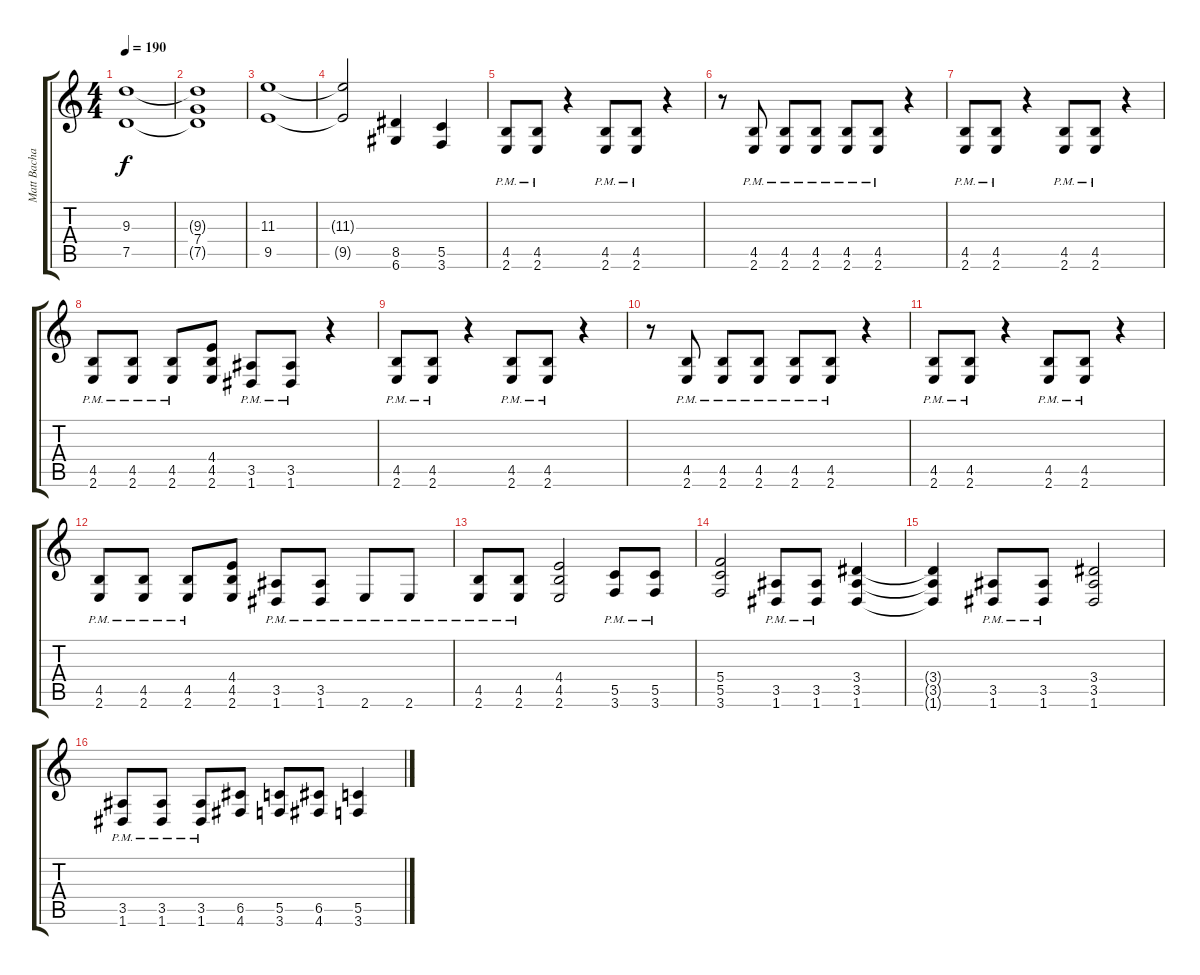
\track ("Matt Bachand" "Matt Bacha") {instrument distortionguitar}
\staff {score tabs}
\tuning (D4 A3 F3 C3 G2 D2) {hide}
\ts (4 4)
\tempo 190
\clef g2
\ks c
(9.3 7.5).1{dy f} |
(9.3{t} 7.4 7.5{t}).1 |
(11.3 9.5).1 |
(11.3{t} 9.5{t}).2 (8.5 6.6).4 (5.5 3.6).4 |
(4.5{pm} 2.6{pm}).8 (4.5{pm} 2.6{pm}).8 r.4 (4.5{pm} 2.6{pm}).8 (4.5{pm} 2.6{pm}).8 r.4 |
r.8 (4.5{pm} 2.6{pm}).8 (4.5{pm} 2.6{pm}).8 (4.5{pm} 2.6{pm}).8 (4.5{pm} 2.6{pm}).8 (4.5{pm} 2.6{pm}).8 r.4 |
(4.5{pm} 2.6{pm}).8 (4.5{pm} 2.6{pm}).8 r.4 (4.5{pm} 2.6{pm}).8 (4.5{pm} 2.6{pm}).8 r.4 |
(4.5{pm} 2.6{pm}).8 (4.5{pm} 2.6{pm}).8 (4.5{pm} 2.6{pm}).8 (4.4 4.5 2.6).8 (3.5{pm} 1.6{pm}).8 (3.5{pm} 1.6{pm}).8 r.4 |
(4.5{pm} 2.6{pm}).8 (4.5{pm} 2.6{pm}).8 r.4 (4.5{pm} 2.6{pm}).8 (4.5{pm} 2.6{pm}).8 r.4 |
r.8 (4.5{pm} 2.6{pm}).8 (4.5{pm} 2.6{pm}).8 (4.5{pm} 2.6{pm}).8 (4.5{pm} 2.6{pm}).8 (4.5{pm} 2.6{pm}).8 r.4 |
(4.5{pm} 2.6{pm}).8 (4.5{pm} 2.6{pm}).8 r.4 (4.5{pm} 2.6{pm}).8 (4.5{pm} 2.6{pm}).8 r.4 |
(4.5{pm} 2.6{pm}).8 (4.5{pm} 2.6{pm}).8 (4.5{pm} 2.6{pm}).8 (4.4 4.5 2.6).8 (3.5{pm} 1.6{pm}).8 (3.5{pm} 1.6{pm}).8 2.6{pm}.8 2.6{pm}.8 |
(4.5{pm} 2.6{pm}).8 (4.5{pm} 2.6{pm}).8 (4.4 4.5 2.6).2 (5.5{pm} 3.6{pm}).8 (5.5{pm} 3.6{pm}).8 |
(5.4 5.5 3.6).2 (3.5{pm} 1.6{pm}).8 (3.5{pm} 1.6{pm}).8 (3.4 3.5 1.6).4 |
(3.4{t} 3.5{t} 1.6{t}).4 (3.5{pm} 1.6{pm}).8 (3.5{pm} 1.6{pm}).8 (3.4 3.5 1.6).2 |
(3.5{pm} 1.6{pm}).8 (3.5{pm} 1.6{pm}).8 (3.5{pm} 1.6{pm}).8 (6.5 4.6).8 (5.5 3.6).8 (6.5 4.6).8 (5.5 3.6).4
